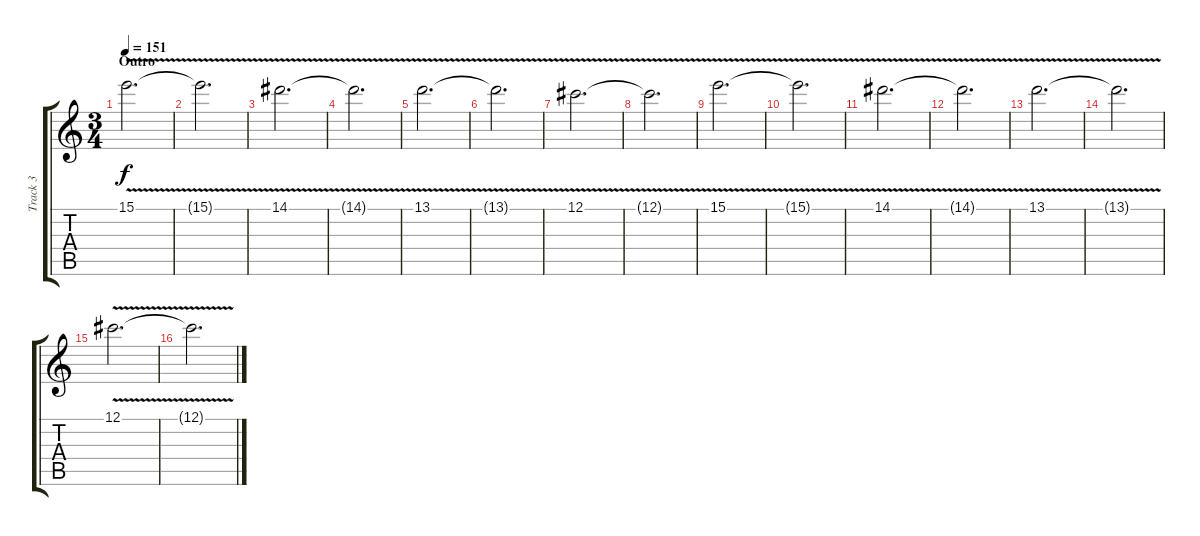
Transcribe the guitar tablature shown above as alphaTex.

\track ("Track 3" "Track 3") {instrument overdrivenguitar}
\staff {score tabs}
\tuning (Db4 A3 Gb3 Db3 Gb2 Db2) {hide}
\ts (3 4)
\section ("" "Outro")
\tempo 151
\clef g2
\ks c
15.1{v}.2{d dy f} |
15.1{t}.2{d} |
14.1{v}.2{d} |
14.1{t}.2{d} |
13.1{v}.2{d} |
13.1{t}.2{d} |
12.1{v}.2{d} |
12.1{t}.2{d} |
15.1{v}.2{d} |
15.1{t}.2{d} |
14.1{v}.2{d} |
14.1{t}.2{d} |
13.1{v}.2{d} |
13.1{t}.2{d} |
12.1{v}.2{d} |
12.1{t}.2{d}
